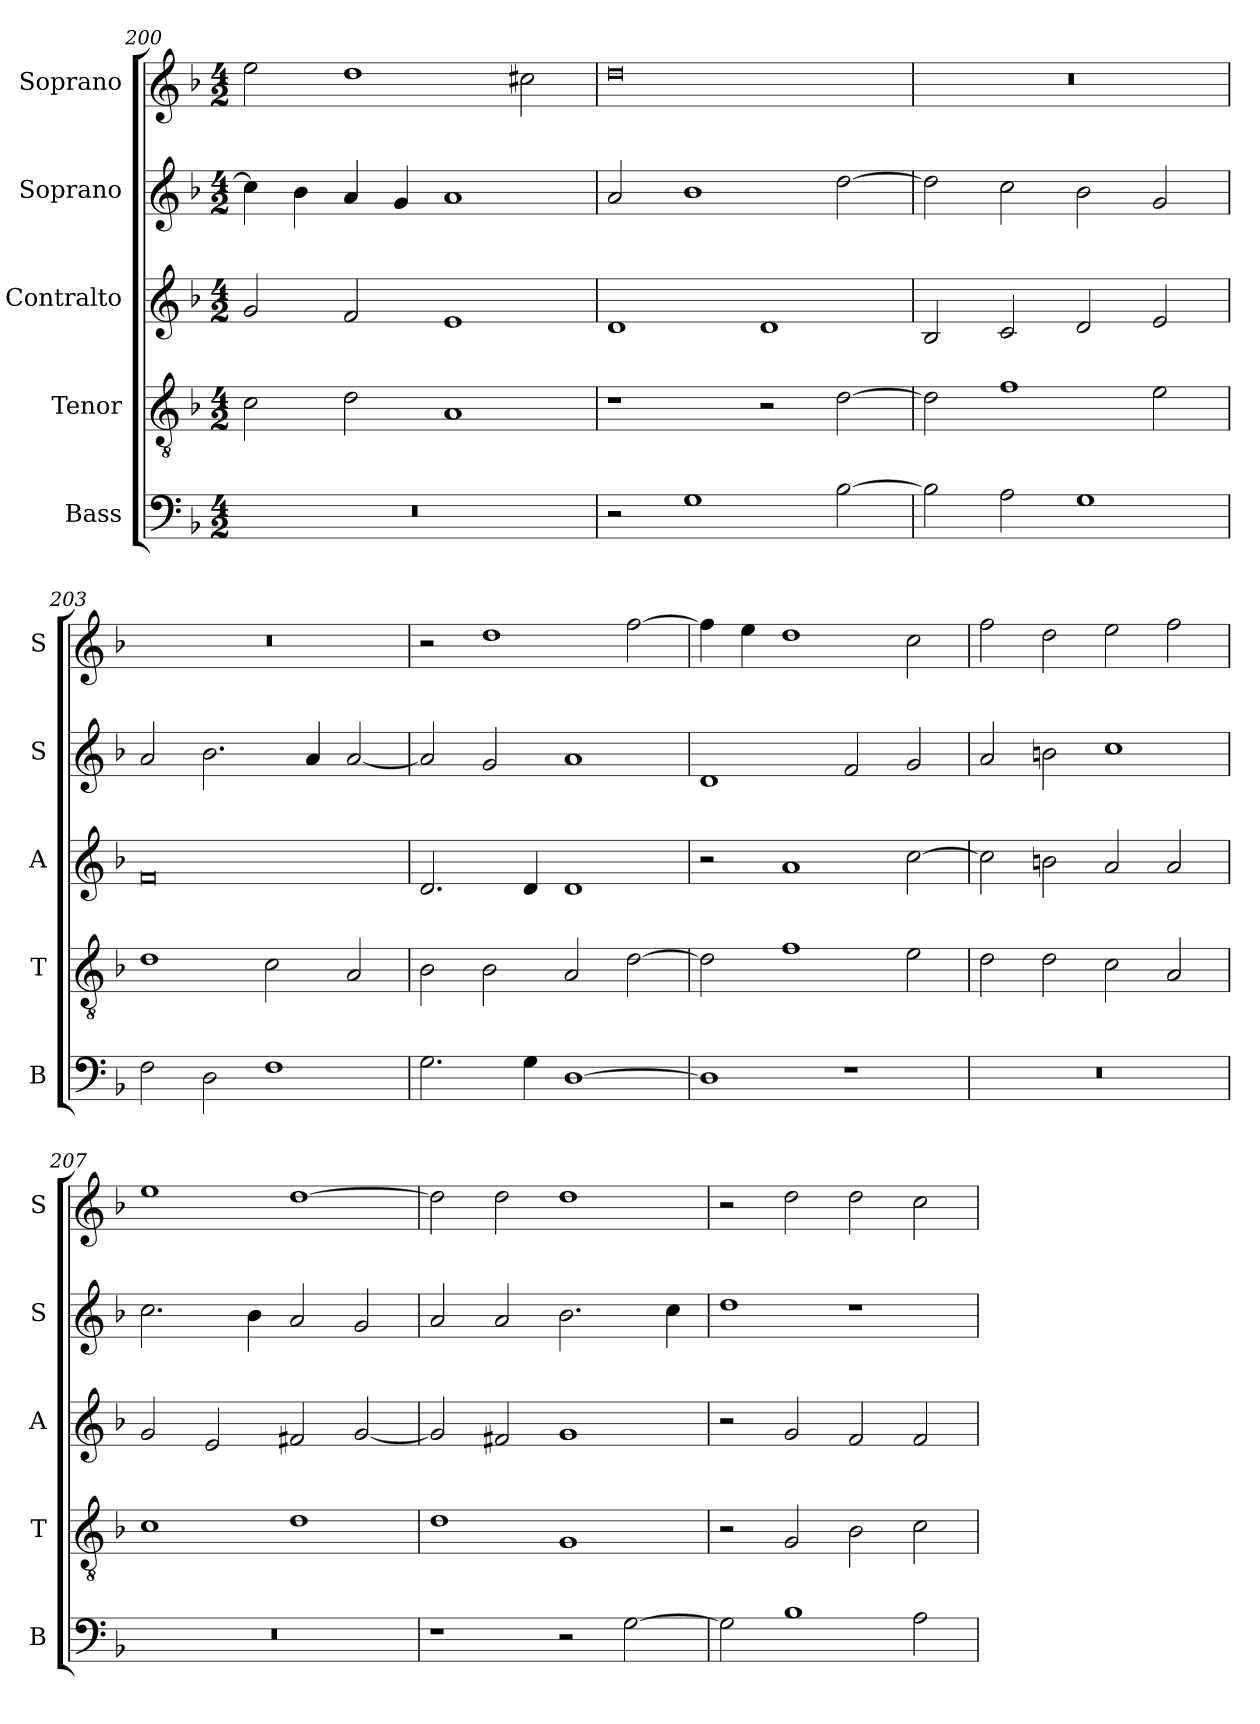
**kern	**kern	**kern	**kern	**kern
*part5	*part4	*part3	*part2	*part1
*staff5	*staff4	*staff3	*staff2	*staff1
*I"Bass	*I"Tenor	*I"Contralto	*I"Soprano	*I"Soprano
*I'B	*I'T	*I'A	*I'S	*I'S
*clefF4	*clefGv2	*clefG2	*clefG2	*clefG2
*k[b-]	*k[b-]	*k[b-]	*k[b-]	*k[b-]
*G:dor	*G:dor	*G:dor	*G:dor	*G:dor
*M4/2	*M4/2	*M4/2	*M4/2	*M4/2
=200	=200	=200	=200	=200
0r	2c	2g	4cc]	2ee
.	.	.	4b-	.
.	2d	2f	4a	1dd
.	.	.	4g	.
.	1A	1e	1a	.
.	.	.	.	2cc#X
=201	=201	=201	=201	=201
2r	1r	1d	2a	0dd
1G	.	.	1b-	.
.	2r	1d	.	.
[2B-	[2d	.	[2dd	.
=202	=202	=202	=202	=202
2B-]	2d]	2B-	2dd]	0r
2A	1f	2c	2cc	.
1G	.	2d	2b-	.
.	2e	2e	2g	.
=203	=203	=203	=203	=203
2F	1d	0f	2a	0r
2D	.	.	2.b-	.
1F	2c	.	.	.
.	.	.	4a	.
.	2A	.	[2a	.
=204	=204	=204	=204	=204
2.G	2B-	2.d	2a]	2r
.	2B-	.	2g	1dd
4G	.	4d	.	.
[1D	2A	1d	1a	.
.	[2d	.	.	[2ff
=205	=205	=205	=205	=205
1D]	2d]	2r	1d	4ff]
.	.	.	.	4ee
.	1f	1a	.	1dd
1r	.	.	2f	.
.	2e	[2cc	2g	2cc
=206	=206	=206	=206	=206
0r	2d	2cc]	2a	2ff
.	2d	2bn	2bn	2dd
.	2c	2a	1cc	2ee
.	2A	2a	.	2ff
=207	=207	=207	=207	=207
0r	1c	2g	2.cc	1ee
.	.	2e	.	.
.	.	.	4b-	.
.	1d	2f#X	2a	[1dd
.	.	[2g	2g	.
=208	=208	=208	=208	=208
1r	1d	2g]	2a	2dd]
.	.	2f#X	2a	2dd
2r	1G	1g	2.b-	1dd
[2G	.	.	.	.
.	.	.	4cc	.
=209	=209	=209	=209	=209
2G]	2r	2r	1dd	2r
1B-	2G	2g	.	2dd
.	2B-	2f	1r	2dd
2A	2c	2f	.	2cc
=	=	=	=	=
*-	*-	*-	*-	*-
